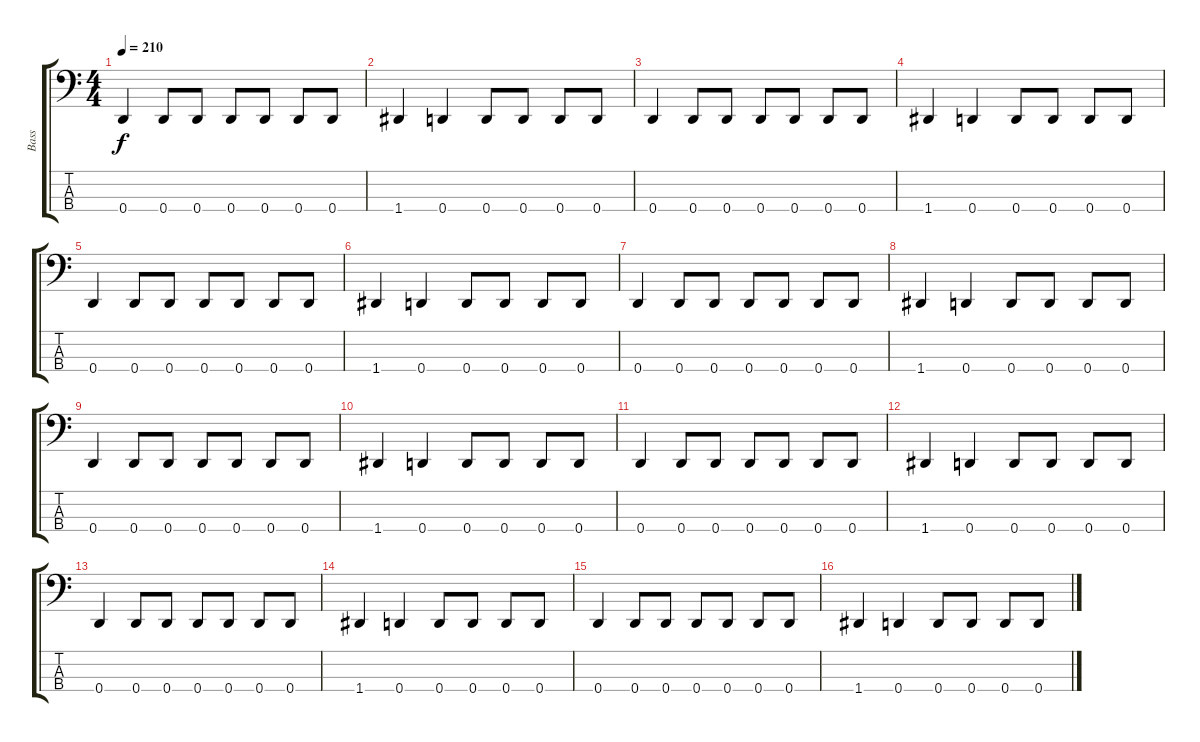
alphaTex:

\track ("Bass" "Bass") {instrument electricbassfinger}
\staff {score tabs}
\tuning (G2 D2 A1 D1) {hide}
\ts (4 4)
\tempo 210
\clef f4
\ks c
0.4.4{dy f} 0.4.8 0.4.8 0.4.8 0.4.8 0.4.8 0.4.8 |
1.4.4 0.4.4 0.4.8 0.4.8 0.4.8 0.4.8 |
0.4.4 0.4.8 0.4.8 0.4.8 0.4.8 0.4.8 0.4.8 |
1.4.4 0.4.4 0.4.8 0.4.8 0.4.8 0.4.8 |
0.4.4 0.4.8 0.4.8 0.4.8 0.4.8 0.4.8 0.4.8 |
1.4.4 0.4.4 0.4.8 0.4.8 0.4.8 0.4.8 |
0.4.4 0.4.8 0.4.8 0.4.8 0.4.8 0.4.8 0.4.8 |
1.4.4 0.4.4 0.4.8 0.4.8 0.4.8 0.4.8 |
0.4.4 0.4.8 0.4.8 0.4.8 0.4.8 0.4.8 0.4.8 |
1.4.4 0.4.4 0.4.8 0.4.8 0.4.8 0.4.8 |
0.4.4 0.4.8 0.4.8 0.4.8 0.4.8 0.4.8 0.4.8 |
1.4.4 0.4.4 0.4.8 0.4.8 0.4.8 0.4.8 |
0.4.4 0.4.8 0.4.8 0.4.8 0.4.8 0.4.8 0.4.8 |
1.4.4 0.4.4 0.4.8 0.4.8 0.4.8 0.4.8 |
0.4.4 0.4.8 0.4.8 0.4.8 0.4.8 0.4.8 0.4.8 |
1.4.4 0.4.4 0.4.8 0.4.8 0.4.8 0.4.8
